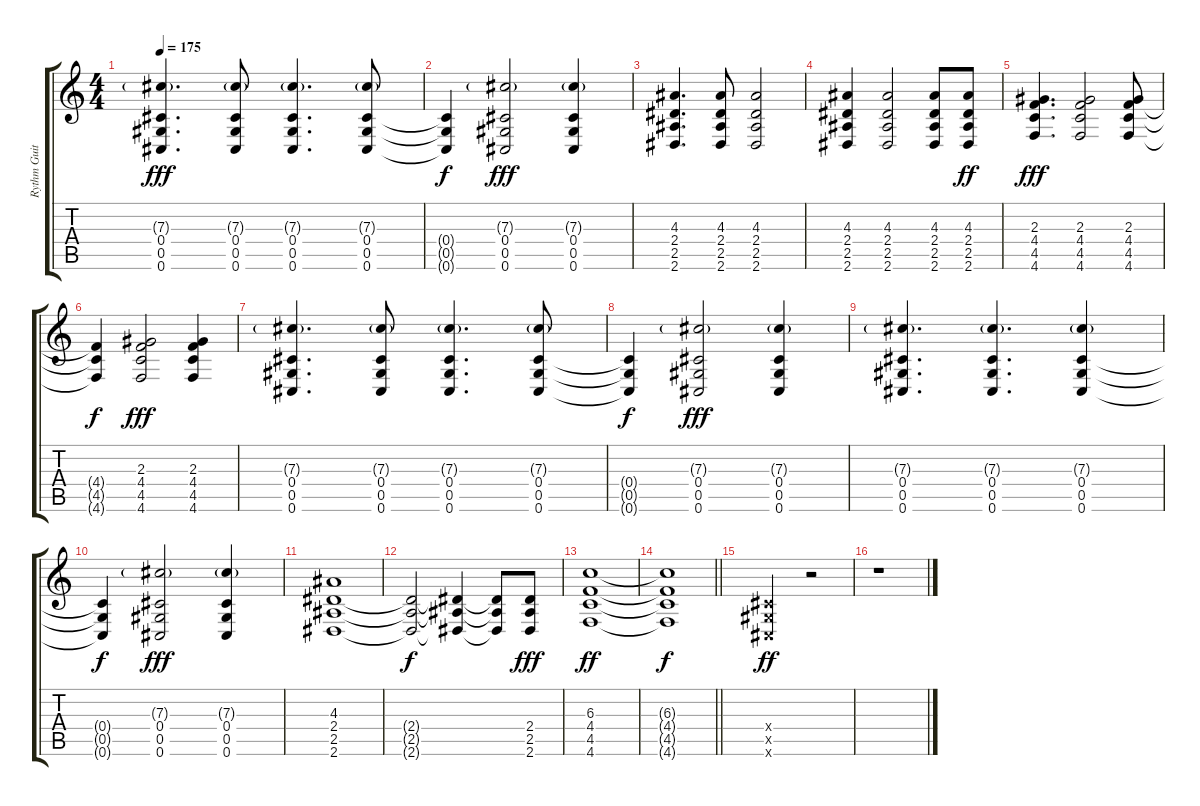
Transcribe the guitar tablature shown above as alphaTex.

\track ("Rythm Guitar | Taylor" "Rythm Guit") {instrument distortionguitar}
\staff {score tabs}
\tuning (Eb4 Bb3 Gb3 Db3 Ab2 Db2) {hide}
\ts (4 4)
\tempo 175
\clef g2
\ks c
(7.3{g} 0.4 0.5 0.6).4{d dy fff} (7.3{g} 0.4 0.5 0.6).8 (7.3{g} 0.4 0.5 0.6).4{d} (7.3{g} 0.4 0.5 0.6).8 |
(0.4{t} 0.5{t} 0.6{t}).4{dy f} (7.3{g} 0.4 0.5 0.6).2{dy fff} (7.3{g} 0.4 0.5 0.6).4 |
(4.3 2.4 2.5 2.6).4{d} (4.3 2.4 2.5 2.6).8 (4.3 2.4 2.5 2.6).2 |
(4.3 2.4 2.5 2.6).4 (4.3 2.4 2.5 2.6).2 (4.3 2.4 2.5 2.6).8 (4.3 2.4 2.5 2.6).8{dy ff} |
(2.3 4.4 4.5 4.6).4{d dy fff} (2.3 4.4 4.5 4.6).2 (2.3 4.4 4.5 4.6).8 |
(4.4{t} 4.5{t} 4.6{t}).4{dy f} (2.3 4.4 4.5 4.6).2{dy fff} (2.3 4.4 4.5 4.6).4 |
(7.3{g} 0.4 0.5 0.6).4{d} (7.3{g} 0.4 0.5 0.6).8 (7.3{g} 0.4 0.5 0.6).4{d} (7.3{g} 0.4 0.5 0.6).8 |
(0.4{t} 0.5{t} 0.6{t}).4{dy f} (7.3{g} 0.4 0.5 0.6).2{dy fff} (7.3{g} 0.4 0.5 0.6).4 |
(7.3{g} 0.4 0.5 0.6).4{d} (7.3{g} 0.4 0.5 0.6).4{d} (7.3{g} 0.4 0.5 0.6).4 |
(0.4{t} 0.5{t} 0.6{t}).4{dy f} (7.3{g} 0.4 0.5 0.6).2{dy fff} (7.3{g} 0.4 0.5 0.6).4 |
(4.3 2.4 2.5 2.6).1 |
(2.4{t} 2.5{t} 2.6{t}).2{dy f} (2.4{t} 2.5{t} 2.6{t}).4 (2.4{t} 2.5{t} 2.6{t}).8 (2.4 2.5 2.6).8{dy fff} |
(6.3 4.4 4.5 4.6).1{dy ff} |
\barLineRight lightlight
(6.3{t} 4.4{t} 4.5{t} 4.6{t}).1{dy f} |
\section ("" "")
(0.4{x} 0.5{x} 0.6{x}).2{dy ff} r.2 |
r.1
